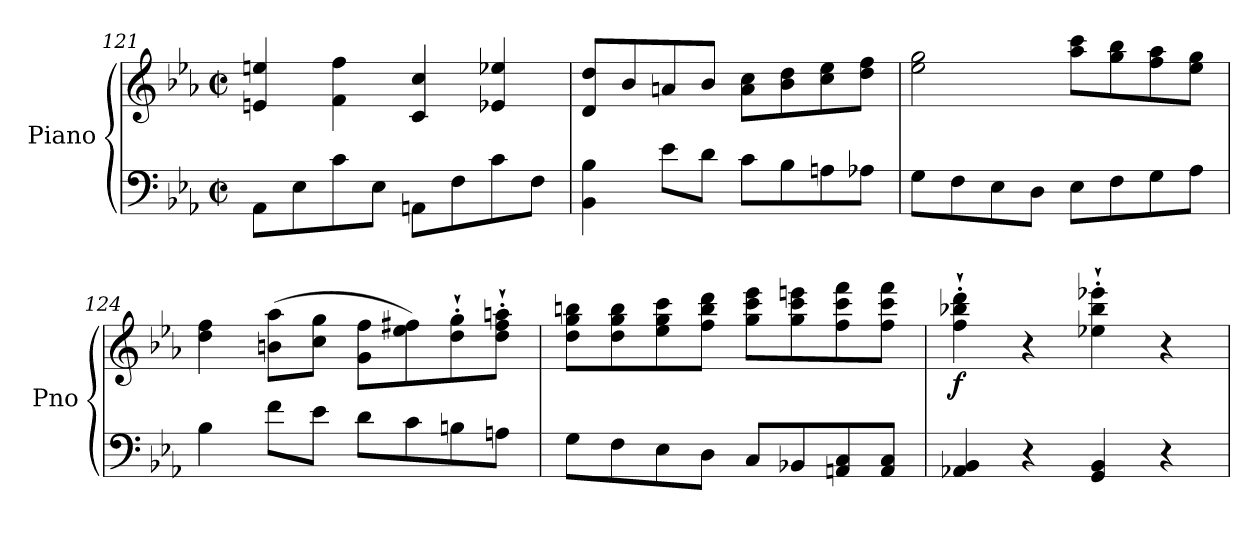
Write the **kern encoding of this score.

**kern	**kern	**dynam
*part1	*part1	*part1
*staff2	*staff1	*staff1/2
*I"Piano	*	*
*I'Pno	*	*
*clefF4	*clefG2	*
*k[b-e-a-]	*k[b-e-a-]	*
*M4/4	*M4/4	*
*met(c|)	*met(c|)	*
=121	=121	=121
8AA-\L	4en/ 4een/	.
8E-\	.	.
8c\	4f\ 4ff\	.
8E-\J	.	.
8AAn\L	4c/ 4cc/	.
8F\	.	.
8c\	4e-X/ 4ee-X/	.
8F\J	.	.
=122	=122	=122
4BB-\ 4B-\	8d/ 8dd/L	.
.	8b-/	.
8e-\L	8an/	.
8d\J	8b-/J	.
8c\L	8a\ 8cc\L	.
8B-\	8b-\ 8dd\	.
8An\	8cc\ 8ee-\	.
8A-X\J	8dd\ 8ff\J	.
=123	=123	=123
8G\L	2ee-\ 2gg\	.
8F\	.	.
8E-\	.	.
8D\J	.	.
8E-\L	8aa-\ 8ccc\L	.
8F\	8gg\ 8bb-\	.
8G\	8ff\ 8aa-\	.
8A-\J	8ee-\ 8gg\J	.
!!LO:LB:g=z
=124	=124	=124
4B-\	4dd\ 4ff\	.
8f\L	(8bn\ 8aa-\L	.
8e-\J	8cc\ 8gg\J	.
8d\L	8g\ 8ff\L	.
8c\	8ee-\ 8ff#X\)	.
!	!	!LO:DY:b
8Bn\	8dd\`' 8gg\`'	other-dynamics
8An\J	8dd\`' 8ff#\`' 8aan\`'J	.
!!LO:LB:g=z
=125	=125	=125
8G\L	8dd\ 8gg\ 8bbn\L	.
8F\	8dd\ 8gg\ 8bb\	.
8E-\	8ee-\ 8gg\ 8ccc\	.
8D\J	8ff\ 8bb\ 8ddd\J	.
8C/L	8gg\ 8ccc\ 8eee-\L	.
8BB-X/	8gg\ 8ccc\ 8eeen\	.
8AAn/ 8C/	8ff\ 8ccc\ 8fff\	.
8AA/ 8C/J	8ff\ 8ccc\ 8fff\J	.
=126	=126	=126
!	!	!LO:DY:b
4AA-X/ 4BB-/	4ff\`' 4bb-X\`' 4ddd\`'	f
4r	4r	.
4GG/ 4BB-/	4ee-X\`' 4bb-\`' 4eee-X\`'	.
4r	4r	.
=	=	=
*-	*-	*-
